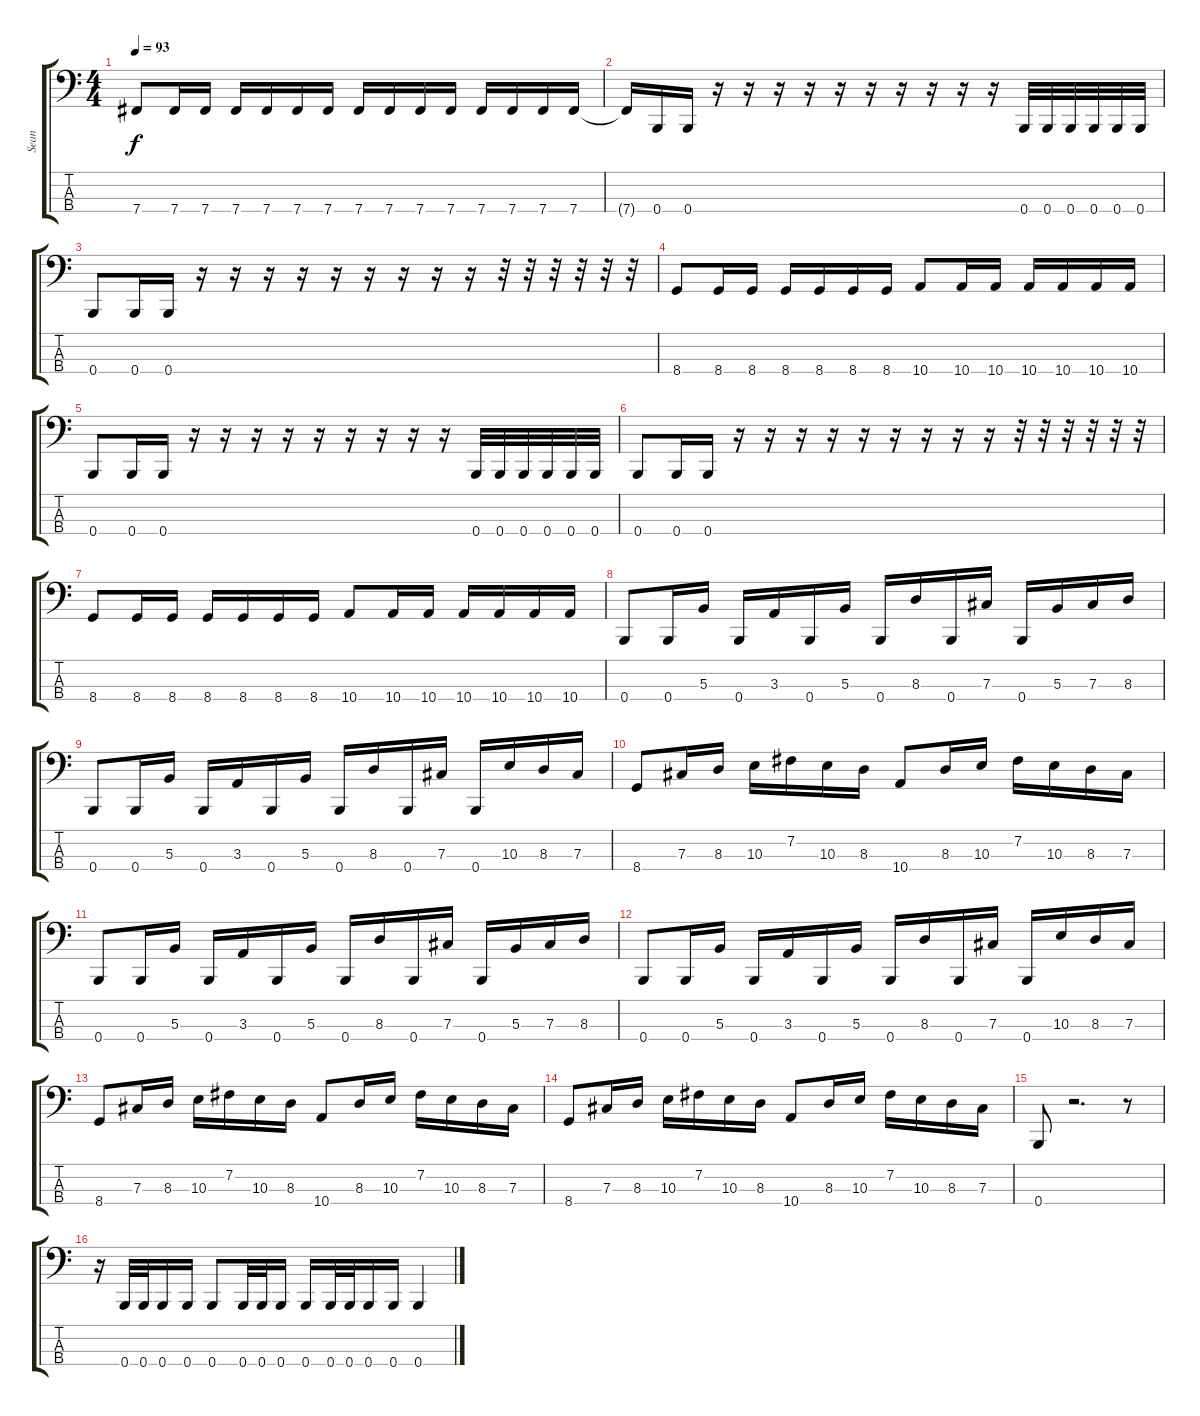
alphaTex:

\track ("Sean" "Sean") {instrument electricbasspick}
\staff {score tabs}
\tuning (E2 B1 Gb1 B0) {hide}
\ts (4 4)
\tempo 93
\clef f4
\ks c
7.4.8{dy f} 7.4.16 7.4.16 7.4.16 7.4.16 7.4.16 7.4.16 7.4.16 7.4.16 7.4.16 7.4.16 7.4.16 7.4.16 7.4.16 7.4.16 |
7.4{t}.16 0.4.16 0.4.16 r.16 r.16 r.16 r.16 r.16 r.16 r.16 r.16 r.16 r.16 0.4.32 0.4.32 0.4.32 0.4.32 0.4.32 0.4.32 |
0.4.8 0.4.16 0.4.16 r.16 r.16 r.16 r.16 r.16 r.16 r.16 r.16 r.16 r.32 r.32 r.32 r.32 r.32 r.32 |
8.4.8 8.4.16 8.4.16 8.4.16 8.4.16 8.4.16 8.4.16 10.4.8 10.4.16 10.4.16 10.4.16 10.4.16 10.4.16 10.4.16 |
0.4.8 0.4.16 0.4.16 r.16 r.16 r.16 r.16 r.16 r.16 r.16 r.16 r.16 0.4.32 0.4.32 0.4.32 0.4.32 0.4.32 0.4.32 |
0.4.8 0.4.16 0.4.16 r.16 r.16 r.16 r.16 r.16 r.16 r.16 r.16 r.16 r.32 r.32 r.32 r.32 r.32 r.32 |
8.4.8 8.4.16 8.4.16 8.4.16 8.4.16 8.4.16 8.4.16 10.4.8 10.4.16 10.4.16 10.4.16 10.4.16 10.4.16 10.4.16 |
0.4.8 0.4.16 5.3.16 0.4.16 3.3.16 0.4.16 5.3.16 0.4.16 8.3.16 0.4.16 7.3.16 0.4.16 5.3.16 7.3.16 8.3.16 |
0.4.8 0.4.16 5.3.16 0.4.16 3.3.16 0.4.16 5.3.16 0.4.16 8.3.16 0.4.16 7.3.16 0.4.16 10.3.16 8.3.16 7.3.16 |
8.4.8 7.3.16 8.3.16 10.3.16 7.2.16 10.3.16 8.3.16 10.4.8 8.3.16 10.3.16 7.2.16 10.3.16 8.3.16 7.3.16 |
0.4.8 0.4.16 5.3.16 0.4.16 3.3.16 0.4.16 5.3.16 0.4.16 8.3.16 0.4.16 7.3.16 0.4.16 5.3.16 7.3.16 8.3.16 |
0.4.8 0.4.16 5.3.16 0.4.16 3.3.16 0.4.16 5.3.16 0.4.16 8.3.16 0.4.16 7.3.16 0.4.16 10.3.16 8.3.16 7.3.16 |
8.4.8 7.3.16 8.3.16 10.3.16 7.2.16 10.3.16 8.3.16 10.4.8 8.3.16 10.3.16 7.2.16 10.3.16 8.3.16 7.3.16 |
8.4.8 7.3.16 8.3.16 10.3.16 7.2.16 10.3.16 8.3.16 10.4.8 8.3.16 10.3.16 7.2.16 10.3.16 8.3.16 7.3.16 |
0.4.8 r.2{d} r.8 |
r.16 0.4.32 0.4.32 0.4.16 0.4.16 0.4.8 0.4.32 0.4.32 0.4.16 0.4.16 0.4.32 0.4.32 0.4.16 0.4.16 0.4.4
